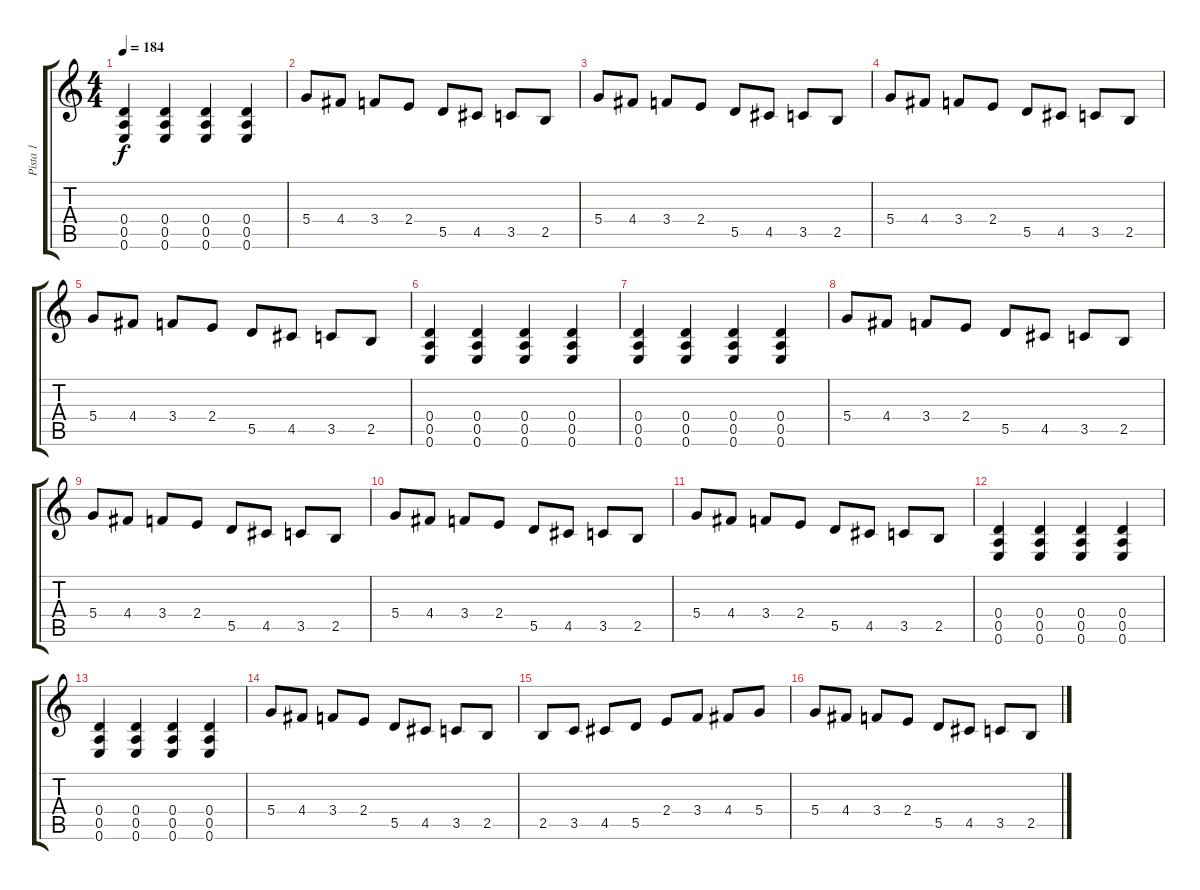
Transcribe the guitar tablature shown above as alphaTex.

\track ("Pista 1" "Pista 1") {instrument overdrivenguitar}
\staff {score tabs}
\tuning (E4 B3 G3 D3 A2 E2) {hide}
\ts (4 4)
\tempo 184
\clef g2
\ks c
(0.4 0.5 0.6).4{dy f} (0.4 0.5 0.6).4 (0.4 0.5 0.6).4 (0.4 0.5 0.6).4 |
5.4.8 4.4.8 3.4.8 2.4.8 5.5.8 4.5.8 3.5.8 2.5.8 |
5.4.8 4.4.8 3.4.8 2.4.8 5.5.8 4.5.8 3.5.8 2.5.8 |
5.4.8 4.4.8 3.4.8 2.4.8 5.5.8 4.5.8 3.5.8 2.5.8 |
5.4.8 4.4.8 3.4.8 2.4.8 5.5.8 4.5.8 3.5.8 2.5.8 |
(0.4 0.5 0.6).4 (0.4 0.5 0.6).4 (0.4 0.5 0.6).4 (0.4 0.5 0.6).4 |
(0.4 0.5 0.6).4 (0.4 0.5 0.6).4 (0.4 0.5 0.6).4 (0.4 0.5 0.6).4 |
5.4.8 4.4.8 3.4.8 2.4.8 5.5.8 4.5.8 3.5.8 2.5.8 |
5.4.8 4.4.8 3.4.8 2.4.8 5.5.8 4.5.8 3.5.8 2.5.8 |
5.4.8 4.4.8 3.4.8 2.4.8 5.5.8 4.5.8 3.5.8 2.5.8 |
5.4.8 4.4.8 3.4.8 2.4.8 5.5.8 4.5.8 3.5.8 2.5.8 |
(0.4 0.5 0.6).4 (0.4 0.5 0.6).4 (0.4 0.5 0.6).4 (0.4 0.5 0.6).4 |
(0.4 0.5 0.6).4 (0.4 0.5 0.6).4 (0.4 0.5 0.6).4 (0.4 0.5 0.6).4 |
5.4.8 4.4.8 3.4.8 2.4.8 5.5.8 4.5.8 3.5.8 2.5.8 |
2.5.8 3.5.8 4.5.8 5.5.8 2.4.8 3.4.8 4.4.8 5.4.8 |
5.4.8 4.4.8 3.4.8 2.4.8 5.5.8 4.5.8 3.5.8 2.5.8
